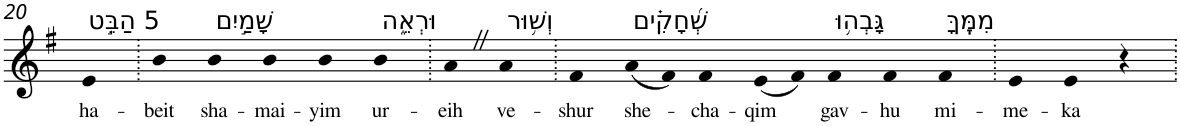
**kern	**text
*part1	*part1
*staff1	*staff1
*I"Piano	*
*I'Pno	*
!!LO:PB:g=z
*clefG2	*
*k[f#]	*
*G:	*
=20	=20
!LO:TX:a:t=5 הַבֵּ֣ט	!
!	!LO:LY:b
4e	ha-
=21.	=21.
!	!LO:LY:b
4b	-beit
!LO:TX:a:t=שָׁמַ֣יִם	!
!	!LO:LY:b
4b	sha-
!	!LO:LY:b
4b	-mai-
!	!LO:LY:b
4b	-yim
!LO:TX:a:t=וּרְאֵ֑ה	!
!	!LO:LY:b
4b	ur-
=22.	=22.
!	!LO:LY:b
4aZ	-eih
!LO:TX:a:t=וְשׁ֥וּר	!
!	!LO:LY:b
4a	ve-
=23.	=23.
!	!LO:LY:b
4f#	-shur
!LO:TX:a:t=שְׁ֝חָקִ֗ים	!
!	!LO:LY:b
(8a	she-
8f#)	.
!	!LO:LY:b
4f#	-cha-
!	!LO:LY:b
(8e	-qim
8f#)	.
!LO:TX:a:t=גָּבְה֥וּ	!
!	!LO:LY:b
4f#	gav-
!	!LO:LY:b
4f#	-hu
!LO:TX:a:t=מִמֶּֽךָּ	!
!	!LO:LY:b
4f#	mi-
=24.	=24.
!	!LO:LY:b
4e	-me-
!	!LO:LY:b
4e	-ka
4r	.
=.	=.
*-	*-
